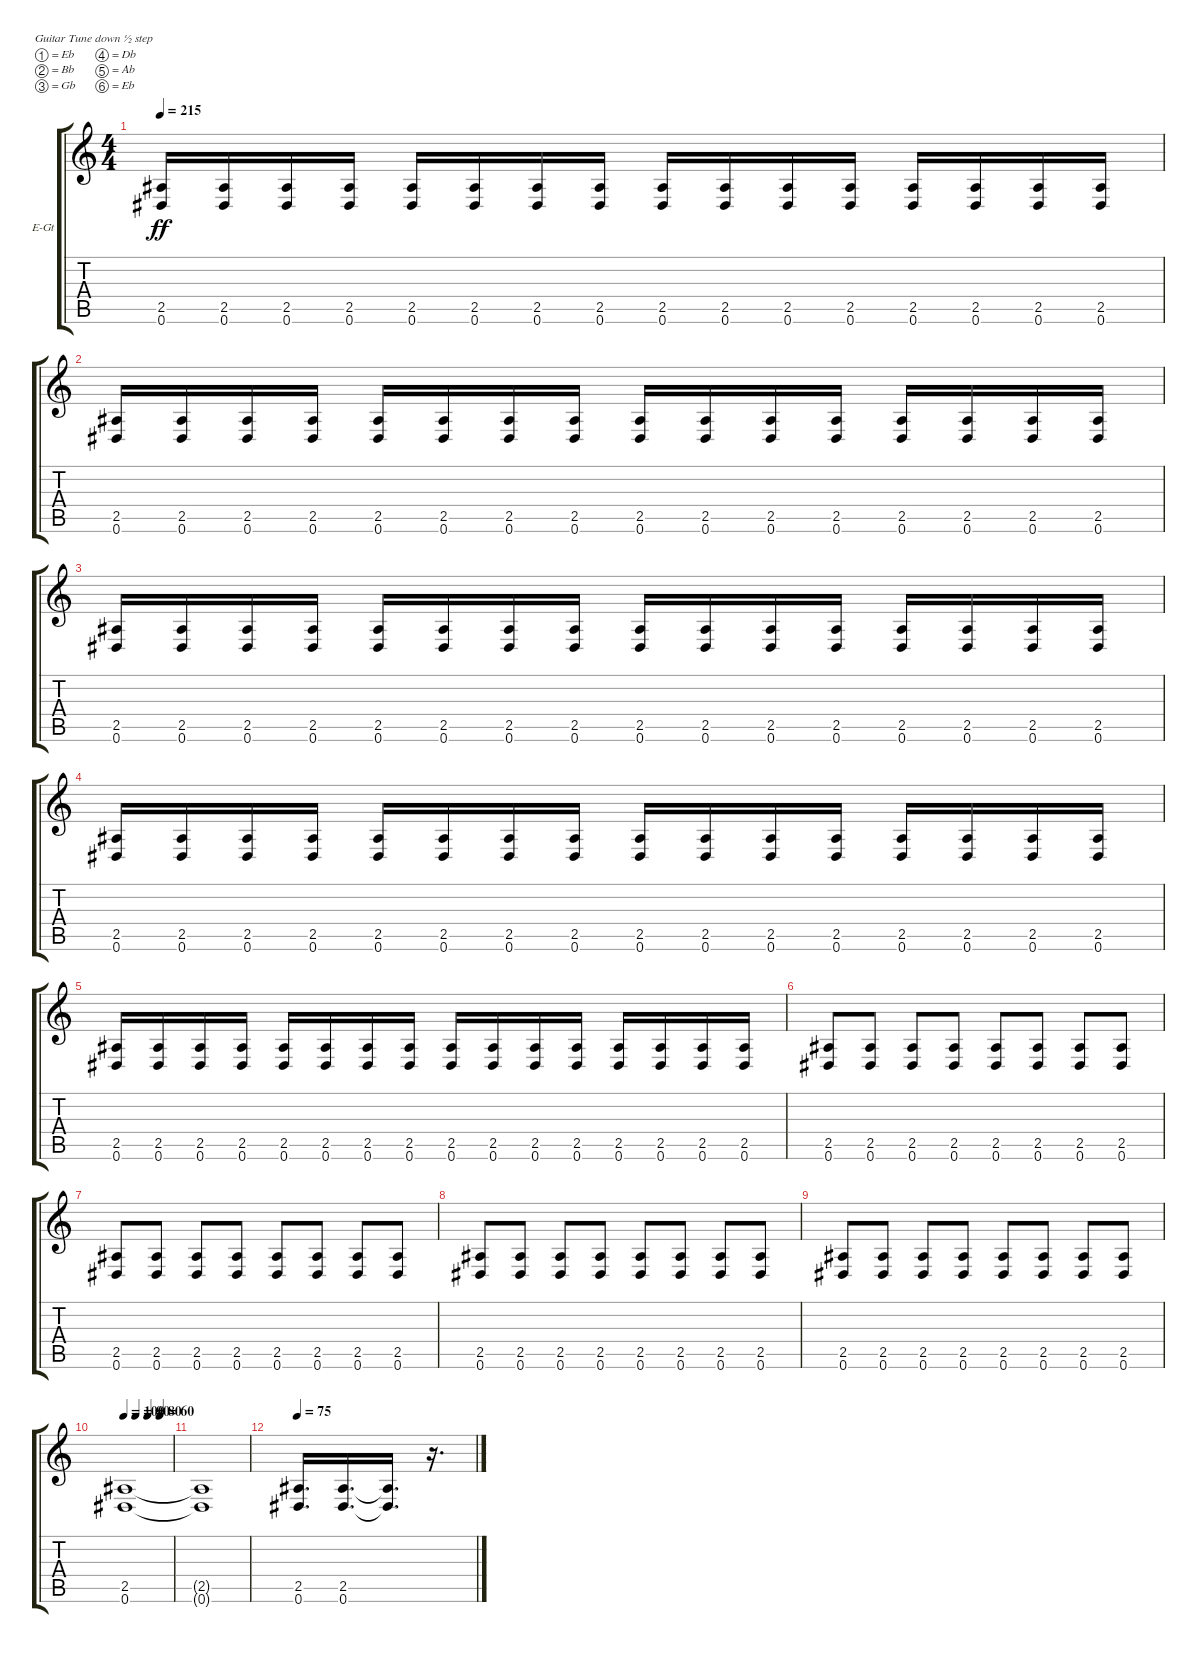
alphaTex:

\bracketExtendMode groupsimilarinstruments
\firstSystemTrackNameOrientation horizontal
\otherSystemsTrackNameOrientation horizontal
\track ("right" "E-Gt") {instrument distortionguitar}
\staff {score tabs}
\tuning (Eb4 Bb3 Gb3 Db3 Ab2 Eb2)
\ts (4 4)
\tempo 215
\clef g2
\ks c
(0.6 2.5).16{dy ff} (0.6 2.5).16 (0.6 2.5).16 (0.6 2.5).16 (0.6 2.5).16 (0.6 2.5).16 (0.6 2.5).16 (0.6 2.5).16 (0.6 2.5).16 (0.6 2.5).16 (0.6 2.5).16 (0.6 2.5).16 (0.6 2.5).16 (0.6 2.5).16 (0.6 2.5).16 (0.6 2.5).16 |
(0.6 2.5).16 (0.6 2.5).16 (0.6 2.5).16 (0.6 2.5).16 (0.6 2.5).16 (0.6 2.5).16 (0.6 2.5).16 (0.6 2.5).16 (0.6 2.5).16 (0.6 2.5).16 (0.6 2.5).16 (0.6 2.5).16 (0.6 2.5).16 (0.6 2.5).16 (0.6 2.5).16 (0.6 2.5).16 |
(0.6 2.5).16 (0.6 2.5).16 (0.6 2.5).16 (0.6 2.5).16 (0.6 2.5).16 (0.6 2.5).16 (0.6 2.5).16 (0.6 2.5).16 (0.6 2.5).16 (0.6 2.5).16 (0.6 2.5).16 (0.6 2.5).16 (0.6 2.5).16 (0.6 2.5).16 (0.6 2.5).16 (0.6 2.5).16 |
(0.6 2.5).16 (0.6 2.5).16 (0.6 2.5).16 (0.6 2.5).16 (0.6 2.5).16 (0.6 2.5).16 (0.6 2.5).16 (0.6 2.5).16 (0.6 2.5).16 (0.6 2.5).16 (0.6 2.5).16 (0.6 2.5).16 (0.6 2.5).16 (0.6 2.5).16 (0.6 2.5).16 (0.6 2.5).16 |
(0.6 2.5).16 (0.6 2.5).16 (0.6 2.5).16 (0.6 2.5).16 (0.6 2.5).16 (0.6 2.5).16 (0.6 2.5).16 (0.6 2.5).16 (0.6 2.5).16 (0.6 2.5).16 (0.6 2.5).16 (0.6 2.5).16 (0.6 2.5).16 (0.6 2.5).16 (0.6 2.5).16 (0.6 2.5).16 |
(0.6 2.5).8 (0.6 2.5).8 (0.6 2.5).8 (0.6 2.5).8 (0.6 2.5).8 (0.6 2.5).8 (0.6 2.5).8 (0.6 2.5).8 |
(0.6 2.5).8 (0.6 2.5).8 (0.6 2.5).8 (0.6 2.5).8 (0.6 2.5).8 (0.6 2.5).8 (0.6 2.5).8 (0.6 2.5).8 |
(0.6 2.5).8 (0.6 2.5).8 (0.6 2.5).8 (0.6 2.5).8 (0.6 2.5).8 (0.6 2.5).8 (0.6 2.5).8 (0.6 2.5).8 |
(0.6 2.5).8 (0.6 2.5).8 (0.6 2.5).8 (0.6 2.5).8 (0.6 2.5).8 (0.6 2.5).8 (0.6 2.5).8 (0.6 2.5).8 |
\tempo 100
\tempo (90 0.25)
\tempo (80 0.49375)
\tempo (60 0.75)
(0.6 2.5).1 |
(2.5{t} 0.6{t}).1 |
\tempo 75
(0.6 2.5).16{d} (2.5 0.6).16{d} (0.6{t} 2.5{t}).16{d} r.16{d}
